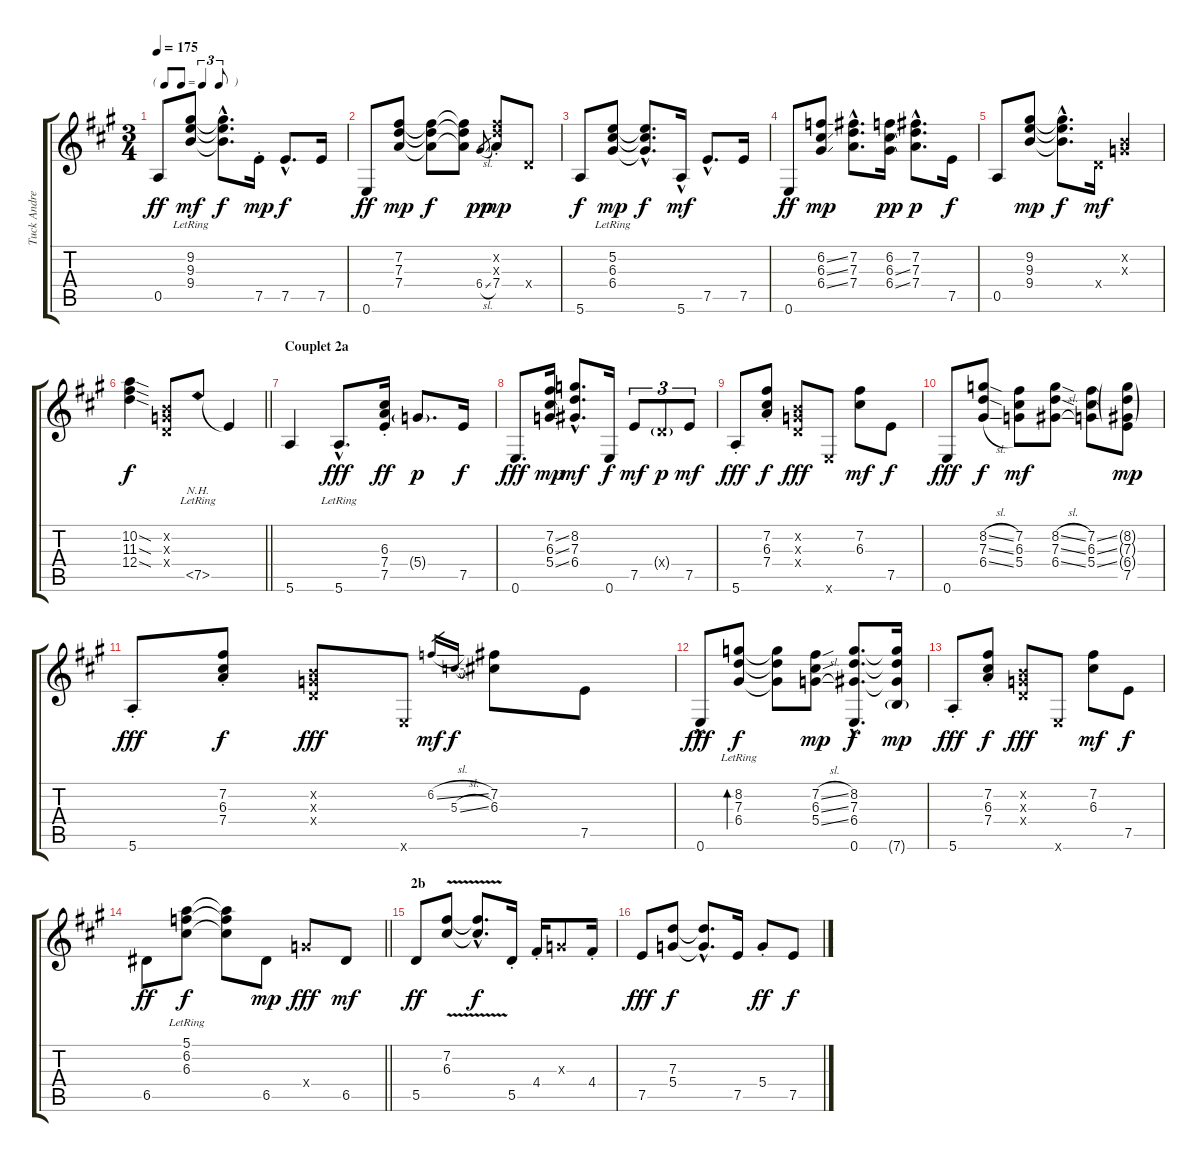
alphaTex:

\track ("Tuck Andress (corr)" "Tuck Andre") {instrument electricguitarjazz}
\staff {score tabs}
\tuning (E4 B3 G3 D3 A2 E2) {hide}
\ts (3 4)
\tf triplet8th
\tempo 175
\clef g2
\ks a
0.5.8{dy ff} (9.2{lr} 9.3{lr} 9.4{lr}).8{dy mf} (9.2{hac t} 9.3{hac t} 9.4{hac t}).8{d dy f} 7.5{st}.16{dy mp} 7.5{hac}.8{d dy f} 7.5.16 |
0.6.8{dy ff} (7.2 7.3 7.4).8{dy mp} (7.2{t} 7.3{t} 7.4{t}).8{dy f} (7.2{t} 7.3{t} 7.4{t}).8 6.4{sl}.8{gr dy pp} (7.2{x} 7.3{x} 7.4{st}).8{dy mp} 0.4{x}.8 |
5.6.8{dy f} (5.2{lr} 6.3{lr} 6.4{lr}).8{dy mp} (5.2{hac t} 6.3{hac t} 6.4{hac t}).8{d dy f} 5.6{hac}.16{dy mf} 7.5{hac}.8{d} 7.5.16 |
0.6.8{dy ff} (6.2{ss} 6.3{ss} 6.4{ss}).8{dy mp} (7.2{hac} 7.3{hac} 7.4{hac}).8{d} (6.2 6.3{ss} 6.4{ss}).16{dy pp} (7.2{hac} 7.3{hac} 7.4{hac}).8{d dy p} 7.5.16{dy f} |
0.5.8 (9.2 9.3 9.4).8{dy mp} (9.2{hac t} 9.3{hac t} 9.4{hac t}).8{d dy f} 0.4{x}.16{dy mf} (0.2{x} 0.3{x}).4 |
\barLineRight lightlight
(10.2{sod} 11.3{sod} 12.4{sod}).4{dy f} (0.2{x} 0.3{x} 0.4{x}).8 7.5{nh lr}.8 7.5{t}.4 |
\section ("" "Couplet 2a")
5.6.4 5.6{hac lr}.8{d dy fff} (6.3{st} 7.4{st} 7.5).16{dy ff} 5.4{g}.8{d dy p} 7.5.16{dy f} |
0.6.8{d dy fff} (7.2{ss} 6.3{ss} 5.4{ss}).16{dy mp} (8.2{hac} 7.3{hac} 6.4{hac}).8{d dy mf} 0.6.16{dy f} 7.5.8{tu (3 2) dy mf} 0.4{g x}.8{tu (3 2) dy p} 7.5.8{tu (3 2) dy mf} |
5.6{st}.8{dy fff} (7.2{st} 6.3{st} 7.4{st}).8{dy f} (0.2{x} 0.3{x} 0.4{x}).8{dy fff} 0.6{x}.8 (7.2 6.3).8{dy mf} 7.5.8{dy f} |
0.6.8{dy fff} (8.2{sl} 7.3{sl} 6.4{sl}).8{dy f} (7.2 6.3 5.4).8{dy mf} (8.2{sl} 7.3{sl} 6.4{sl}).8 (7.2{ss} 6.3{ss} 5.4{ss}).8 (8.2{g} 7.3{g} 6.4{g} 7.5).8{dy mp} |
5.6{st}.8{dy fff} (7.2{st} 6.3{st} 7.4{st}).8{dy f} (0.2{x} 0.3{x} 0.4{x}).8{dy fff} 0.6{x}.8 6.2{sl}.16{gr dy mf} 5.3{sl}.16{gr dy f} (7.2 6.3).8 7.5.8 |
0.6{hac}.8{dy fff} (8.2{lr} 7.3{lr} 6.4{lr}).8{bd 480 dy f} (8.2{t} 7.3{t} 6.4{t}).8 (7.2{sl} 6.3{sl} 5.4{sl}).8{dy mp} (8.2{hac} 7.3{hac} 6.4{hac} 0.6{hac}).8{d dy f} (8.2{t} 7.3{t} 6.4{t} 7.6{g}).16{dy mp} |
5.6{st}.8{dy fff} (7.2{st} 6.3{st} 7.4{st}).8{dy f} (0.2{x} 0.3{x} 0.4{x}).8{dy fff} 0.6{x}.8 (7.2 6.3).8{dy mf} 7.5.8{dy f} |
\barLineRight lightlight
6.5.8{dy ff} (5.1{lr} 6.2{lr} 6.3{lr}).8{dy f} (5.1{t} 6.2{t} 6.3{t}).8 6.5.8{dy mp} 5.4{x}.8{dy fff} 6.5.8{dy mf} |
\section ("" "2b")
5.5.8{dy ff} (7.2 6.3{v}).8 (7.2{hac t} 6.3{hac t}).8{d dy f} 5.5{st}.16 4.4{st}.16 0.3{x}.8 4.4{st}.16 |
7.5.8{dy fff} (7.3 5.4).8{dy f} (7.3{hac t} 5.4{hac t}).8{d} 7.5.16 5.4{st}.8{dy ff} 7.5.8{dy f}
